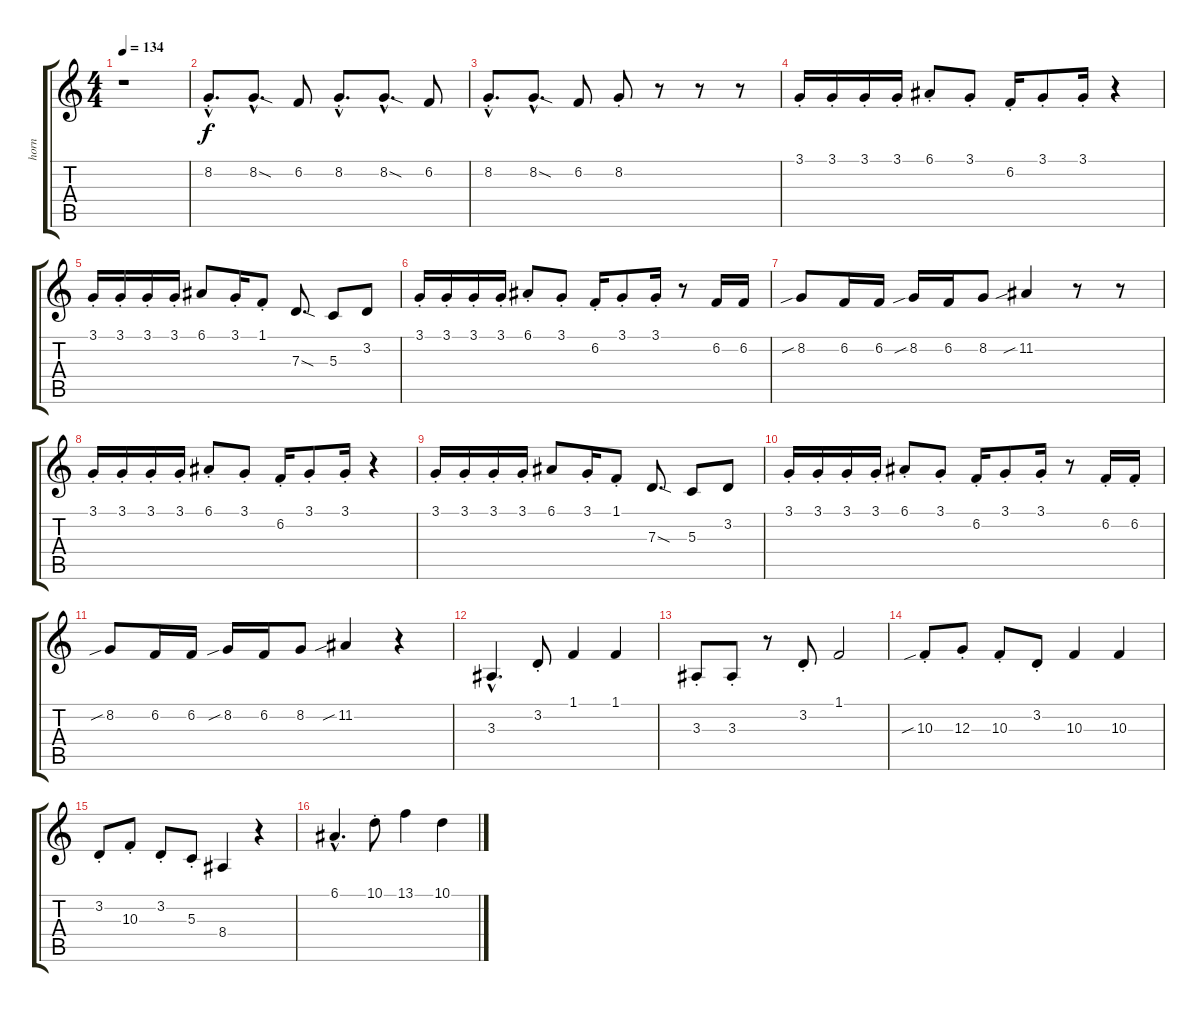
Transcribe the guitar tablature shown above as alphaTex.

\track ("horn" "horn") {instrument trumpet}
\staff {score tabs}
\tuning (E4 B3 G3 D3 A2 E2) {hide}
\ts (4 4)
\tempo 134
\clef g2
\ks c
r.1{dy f instrument trumpet} |
8.2{hac st}.8{d} 8.2{sod hac}.8{d} 6.2.8 8.2{hac st}.8{d} 8.2{sod hac}.8{d} 6.2.8 |
8.2{hac st}.8{d} 8.2{sod hac}.8{d} 6.2.8 8.2{st}.8 r.8 r.8 r.8 |
3.1{st}.16 3.1{st}.16 3.1{st}.16 3.1{st}.16 6.1{st}.8 3.1{st}.8 6.2{st}.16 3.1{st}.8 3.1{st}.16 r.4 |
3.1{st}.16 3.1{st}.16 3.1{st}.16 3.1{st}.16 6.1.8 3.1{st}.16 1.1{st}.8 7.3{sod}.8{d} 5.3.8 3.2.8 |
3.1{st}.16 3.1{st}.16 3.1{st}.16 3.1{st}.16 6.1{st}.8 3.1{st}.8 6.2{st}.16 3.1{st}.8 3.1{st}.16 r.8 6.2.16 6.2.16 |
8.2{sib}.8 6.2.16 6.2.16 8.2{sib}.16 6.2.16 8.2.8 11.2{sib}.4 r.8 r.8 |
3.1{st}.16 3.1{st}.16 3.1{st}.16 3.1{st}.16 6.1{st}.8 3.1{st}.8 6.2{st}.16 3.1{st}.8 3.1{st}.16 r.4 |
3.1{st}.16 3.1{st}.16 3.1{st}.16 3.1{st}.16 6.1.8 3.1{st}.16 1.1{st}.8 7.3{sod}.8{d} 5.3.8 3.2.8 |
3.1{st}.16 3.1{st}.16 3.1{st}.16 3.1{st}.16 6.1{st}.8 3.1{st}.8 6.2{st}.16 3.1{st}.8 3.1{st}.16 r.8 6.2{st}.16 6.2{st}.16 |
8.2{sib}.8 6.2.16 6.2.16 8.2{sib}.16 6.2.16 8.2.8 11.2{sib}.4 r.4 |
3.3{hac}.4{d} 3.2{st}.8 1.1.4 1.1.4 |
3.3{st}.8 3.3{st}.8 r.8 3.2{st}.8 1.1.2 |
10.3{sib st}.8 12.3{st}.8 10.3{st}.8 3.2{st}.8 10.3.4 10.3.4 |
3.2{st}.8 10.3{st}.8 3.2{st}.8 5.3{st}.8 8.4.4 r.4 |
6.1{hac}.4{d} 10.1{st}.8 13.1.4 10.1.4
